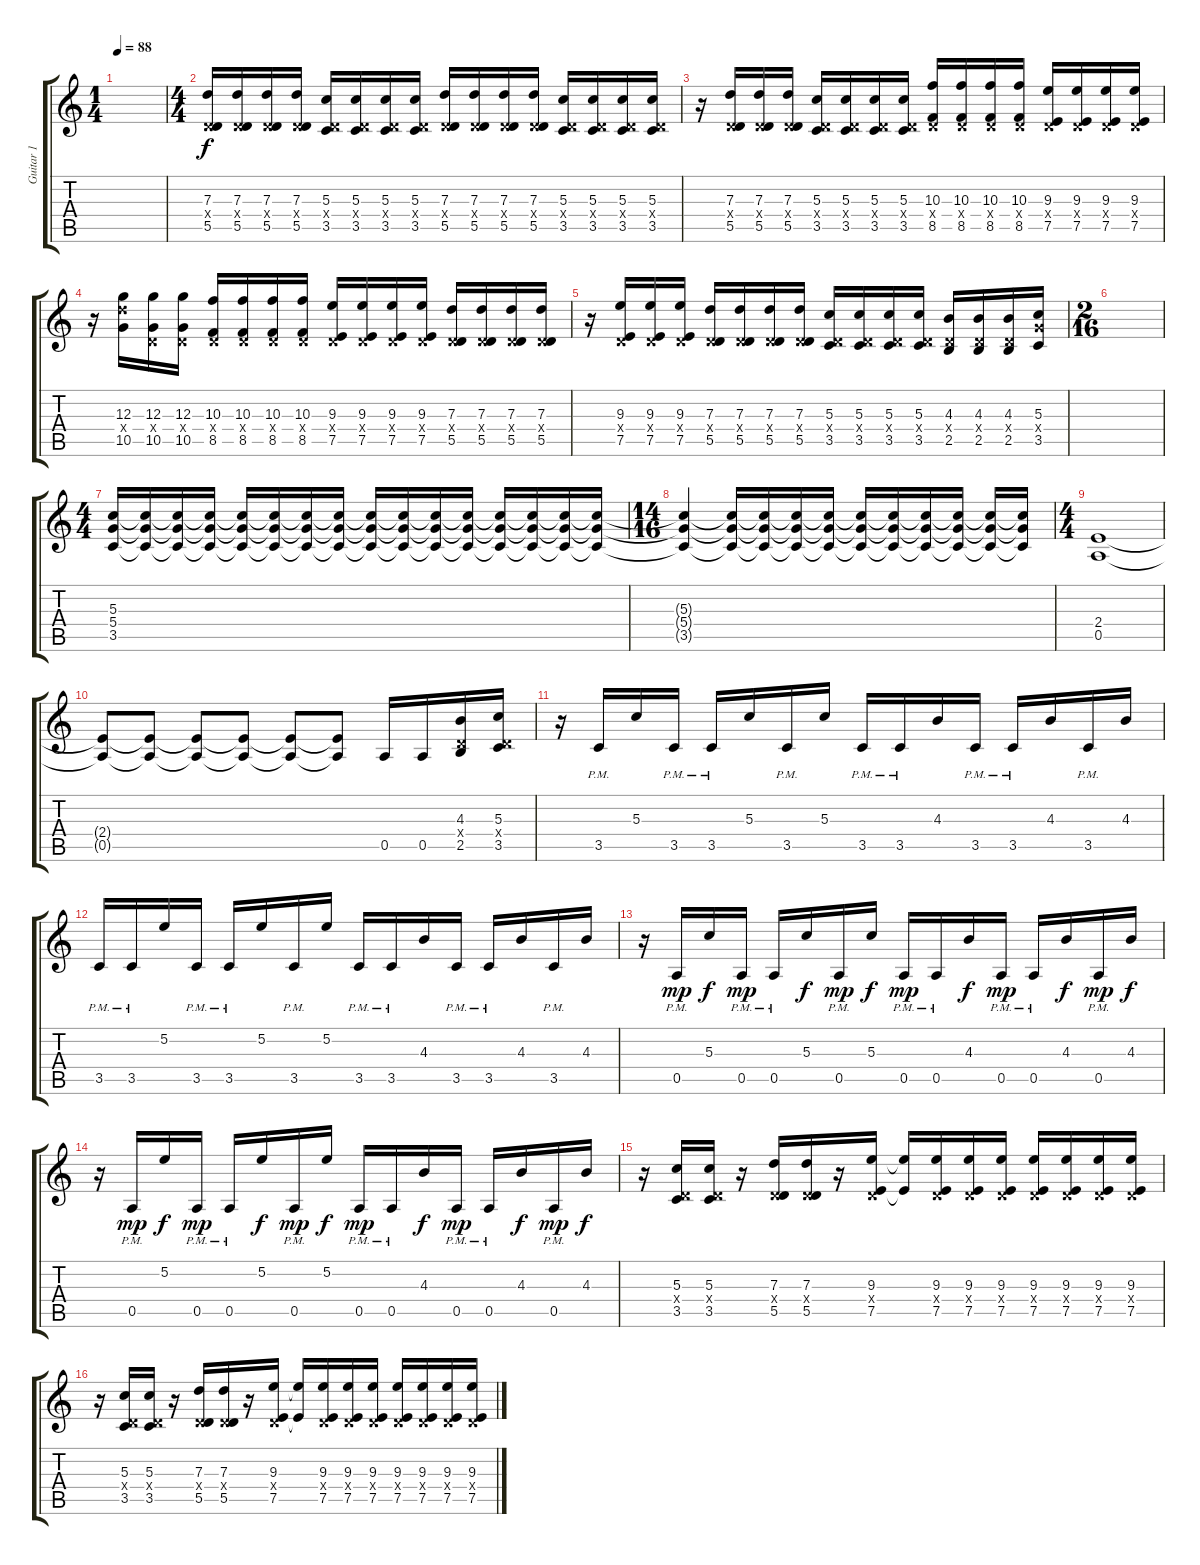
\track ("Guitar 1" "Guitar 1") {instrument distortionguitar}
\staff {score tabs}
\tuning (E4 B3 G3 D3 A2 D2) {hide}
\ts (1 4)
\tempo 88
\clef g2
\ks c
|
\ts (4 4)
(7.3 0.4{x} 5.5).16 (7.3 0.4{x} 5.5).16 (7.3 0.4{x} 5.5).16 (7.3 0.4{x} 5.5).16 (5.3 0.4{x} 3.5).16 (5.3 0.4{x} 3.5).16 (5.3 0.4{x} 3.5).16 (5.3 0.4{x} 3.5).16 (7.3 0.4{x} 5.5).16 (7.3 0.4{x} 5.5).16 (7.3 0.4{x} 5.5).16 (7.3 0.4{x} 5.5).16 (5.3 0.4{x} 3.5).16 (5.3 0.4{x} 3.5).16 (5.3 0.4{x} 3.5).16 (5.3 0.4{x} 3.5).16 |
r.16 (7.3 0.4{x} 5.5).16 (7.3 0.4{x} 5.5).16 (7.3 0.4{x} 5.5).16 (5.3 0.4{x} 3.5).16 (5.3 0.4{x} 3.5).16 (5.3 0.4{x} 3.5).16 (5.3 0.4{x} 3.5).16 (10.3 0.4{x} 8.5).16 (10.3 0.4{x} 8.5).16 (10.3 0.4{x} 8.5).16 (10.3 0.4{x} 8.5).16 (9.3 0.4{x} 7.5).16 (9.3 0.4{x} 7.5).16 (9.3 0.4{x} 7.5).16 (9.3 0.4{x} 7.5).16 |
r.16 (12.3 12.4{x} 10.5).16 (12.3 0.4{x} 10.5).16 (12.3 0.4{x} 10.5).16 (10.3 0.4{x} 8.5).16 (10.3 0.4{x} 8.5).16 (10.3 0.4{x} 8.5).16 (10.3 0.4{x} 8.5).16 (9.3 0.4{x} 7.5).16 (9.3 0.4{x} 7.5).16 (9.3 0.4{x} 7.5).16 (9.3 0.4{x} 7.5).16 (7.3 0.4{x} 5.5).16 (7.3 0.4{x} 5.5).16 (7.3 0.4{x} 5.5).16 (7.3 0.4{x} 5.5).16 |
r.16 (9.3 0.4{x} 7.5).16 (9.3 0.4{x} 7.5).16 (9.3 0.4{x} 7.5).16 (7.3 0.4{x} 5.5).16 (7.3 0.4{x} 5.5).16 (7.3 0.4{x} 5.5).16 (7.3 0.4{x} 5.5).16 (5.3 0.4{x} 3.5).16 (5.3 0.4{x} 3.5).16 (5.3 0.4{x} 3.5).16 (5.3 0.4{x} 3.5).16 (4.3 0.4{x} 2.5).16 (4.3 0.4{x} 2.5).16 (4.3 0.4{x} 2.5).16 (5.3 5.4{x} 3.5).16 |
\ts (2 16)
|
\ts (4 4)
(5.3 5.4 3.5).16 (5.3{t} 5.4{t} 3.5{t}).16 (5.3{t} 5.4{t} 3.5{t}).16 (5.3{t} 5.4{t} 3.5{t}).16 (5.3{t} 5.4{t} 3.5{t}).16 (5.3{t} 5.4{t} 3.5{t}).16 (5.3{t} 5.4{t} 3.5{t}).16 (5.3{t} 5.4{t} 3.5{t}).16 (5.3{t} 5.4{t} 3.5{t}).16 (5.3{t} 5.4{t} 3.5{t}).16 (5.3{t} 5.4{t} 3.5{t}).16 (5.3{t} 5.4{t} 3.5{t}).16 (5.3{t} 5.4{t} 3.5{t}).16 (5.3{t} 5.4{t} 3.5{t}).16 (5.3{t} 5.4{t} 3.5{t}).16 (5.3{t} 5.4{t} 3.5{t}).16 |
\ts (14 16)
(5.3{t} 5.4{t} 3.5{t}).4{volume 3} (5.3{t} 5.4{t} 3.5{t}).16 (5.3{t} 5.4{t} 3.5{t}).16 (5.3{t} 5.4{t} 3.5{t}).16 (5.3{t} 5.4{t} 3.5{t}).16 (5.3{t} 5.4{t} 3.5{t}).16 (5.3{t} 5.4{t} 3.5{t}).16 (5.3{t} 5.4{t} 3.5{t}).16 (5.3{t} 5.4{t} 3.5{t}).16 (5.3{t} 5.4{t} 3.5{t}).16 (5.3{t} 5.4{t} 3.5{t}).16 |
\ts (4 4)
(2.4 0.5).1{volume 13} |
(2.4{t} 0.5{t}).8 (2.4{t} 0.5{t}).8 (2.4{t} 0.5{t}).8 (2.4{t} 0.5{t}).8 (2.4{t} 0.5{t}).8 (2.4{t} 0.5{t}).8 0.5.16 0.5.16 (4.3 0.4{x} 2.5).16 (5.3 0.4{x} 3.5).16 |
r.16 3.5{pm}.16 5.3.16 3.5{pm}.16 3.5{pm}.16 5.3.16 3.5{pm}.16 5.3.16 3.5{pm}.16 3.5{pm}.16 4.3.16 3.5{pm}.16 3.5{pm}.16 4.3.16 3.5{pm}.16 4.3.16 |
3.5{pm}.16 3.5{pm}.16 5.2.16 3.5{pm}.16 3.5{pm}.16 5.2.16 3.5{pm}.16 5.2.16 3.5{pm}.16 3.5{pm}.16 4.3.16 3.5{pm}.16 3.5{pm}.16 4.3.16 3.5{pm}.16 4.3.16 |
r.16 0.5{pm}.16{dy mp} 5.3.16{dy f} 0.5{pm}.16{dy mp} 0.5{pm}.16 5.3.16{dy f} 0.5{pm}.16{dy mp} 5.3.16{dy f} 0.5{pm}.16{dy mp} 0.5{pm}.16 4.3.16{dy f} 0.5{pm}.16{dy mp} 0.5{pm}.16 4.3.16{dy f} 0.5{pm}.16{dy mp} 4.3.16{dy f} |
r.16 0.5{pm}.16{dy mp} 5.2.16{dy f} 0.5{pm}.16{dy mp} 0.5{pm}.16 5.2.16{dy f} 0.5{pm}.16{dy mp} 5.2.16{dy f} 0.5{pm}.16{dy mp} 0.5{pm}.16 4.3.16{dy f} 0.5{pm}.16{dy mp} 0.5{pm}.16 4.3.16{dy f} 0.5{pm}.16{dy mp} 4.3.16{dy f} |
r.16 (5.3 0.4{x} 3.5).16 (5.3 0.4{x} 3.5).16 r.16 (7.3 0.4{x} 5.5).16 (7.3 0.4{x} 5.5).16 r.16 (9.3 0.4{x} 7.5).16 (9.3{t} 7.5{t}).16 (9.3 0.4{x} 7.5).16 (9.3 0.4{x} 7.5).16 (9.3 0.4{x} 7.5).16 (9.3 0.4{x} 7.5).16 (9.3 0.4{x} 7.5).16 (9.3 0.4{x} 7.5).16 (9.3 0.4{x} 7.5).16 |
r.16 (5.3 0.4{x} 3.5).16 (5.3 0.4{x} 3.5).16 r.16 (7.3 0.4{x} 5.5).16 (7.3 0.4{x} 5.5).16 r.16 (9.3 0.4{x} 7.5).16 (9.3{t} 7.5{t}).16 (9.3 0.4{x} 7.5).16 (9.3 0.4{x} 7.5).16 (9.3 0.4{x} 7.5).16 (9.3 0.4{x} 7.5).16 (9.3 0.4{x} 7.5).16 (9.3 0.4{x} 7.5).16 (9.3 0.4{x} 7.5).16
